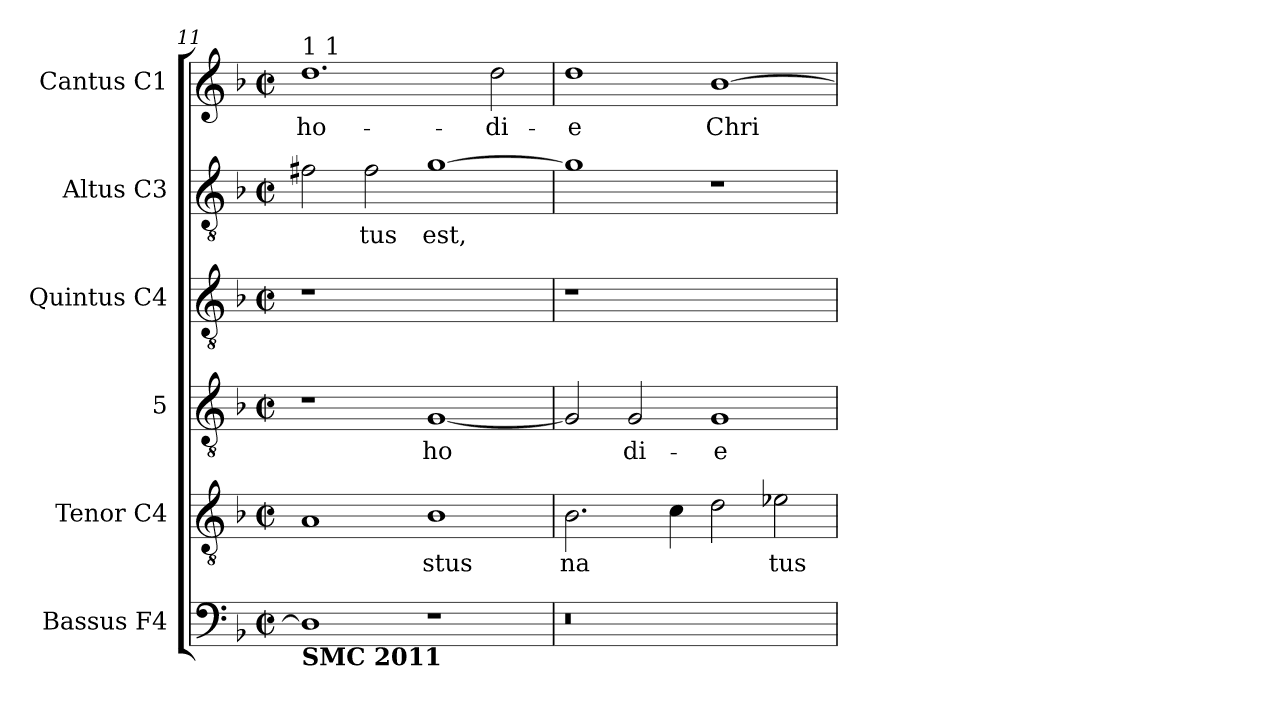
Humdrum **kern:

**kern	**kern	**text	**kern	**text	**kern	**kern	**text	**kern	**text
*part6	*part5	*part5	*part4	*part4	*part3	*part2	*part2	*part1	*part1
*staff6	*staff5	*staff5	*staff4	*staff4	*staff3	*staff2	*staff2	*staff1	*staff1
*I"Bassus  F4	*I"Tenor  C4	*	*I"5	*	*I"Quintus  C4	*I"Altus  C3	*	*I"Cantus  C1	*
*I'B	*I'T	*	*	*	*	*I'A	*	*I'C	*
!!LO:PB:g=z
*clefF4	*clefGv2	*	*clefGv2	*	*clefGv2	*clefGv2	*	*clefG2	*
*k[b-]	*k[b-]	*	*k[b-]	*	*k[b-]	*k[b-]	*	*k[b-]	*
*F:	*F:	*	*F:	*	*F:	*F:	*	*F:	*
*M2/2	*M2/2	*	*M2/2	*	*M2/2	*M2/2	*	*M2/2	*
*met(c|)	*met(c|)	*	*met(c|)	*	*met(c|)	*met(c|)	*	*met(c|)	*
=11	=11	=11	=11	=11	=11	=11	=11	=11	=11
!	!	!	!	!	!	!	!	!LO:TX:a:t=1 1	!
!LO:TX:b:B:t=SMC 2011	!	!	!	!	!	!	!	!	!
!	!	!LO:LY:b:cj	!	!	!	!	!LO:LY:b:cj	!	!LO:LY:b:cj
1D]	1A	--	1r	.	1r	2f#X\	--	1.dd	ho-
!	!	!	!	!	!	!	!LO:LY:b:cj	!	!
.	.	.	.	.	.	2f#\	-tus	.	.
!	!	!LO:LY:b:cj	!	!LO:LY:b:cj	!	!	!LO:LY:b:cj	!	!
1r	1B-	-stus	[<1G	ho-	1ryy	[>1g	est,	.	.
!	!	!	!	!	!	!	!	!	!LO:LY:b:cj
.	.	.	.	.	.	.	.	2dd\	-di-
=12	=12	=12	=12	=12	=12	=12	=12	=12	=12
!	!	!LO:LY:b:cj	!	!LO:LY:b:cj	!	!	!LO:LY:b:cj	!	!LO:LY:b:cj
0r	2.B-\	na-	2G/]	--	1r	1g]	.	1dd	-e
!	!	!	!	!LO:LY:b:cj	!	!	!	!	!
.	.	.	2G/	-di-	.	.	.	.	.
!	!	!LO:LY:b:cj	!	!	!	!	!	!	!
.	4c\	--	.	.	.	.	.	.	.
!	!	!LO:LY:b:cj	!	!LO:LY:b:cj	!	!	!	!	!LO:LY:b:cj
.	2d\	--	1G	-e	1ryy	1r	.	[>1b-	Chri-
!	!	!LO:LY:b:cj	!	!	!	!	!	!	!
.	2e-X\	-tus	.	.	.	.	.	.	.
=	=	=	=	=	=	=	=	=	=
*-	*-	*-	*-	*-	*-	*-	*-	*-	*-
